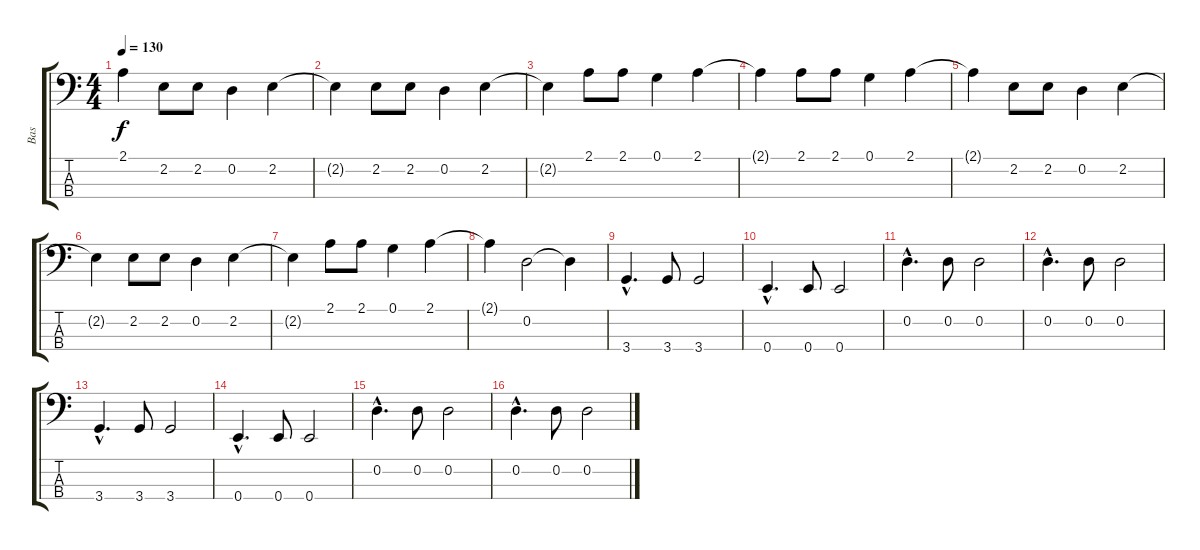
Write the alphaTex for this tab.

\track ("Bas" "Bas") {instrument acousticbass}
\staff {score tabs}
\tuning (G2 D2 A1 E1) {hide}
\ts (4 4)
\tempo 130
\clef f4
\ks c
2.1{t}.4{dy f} 2.2.8 2.2.8 0.2.4 2.2.4 |
2.2{t}.4 2.2.8 2.2.8 0.2.4 2.2.4 |
2.2{t}.4 2.1.8 2.1.8 0.1.4 2.1.4 |
2.1{t}.4 2.1.8 2.1.8 0.1.4 2.1.4 |
2.1{t}.4 2.2.8 2.2.8 0.2.4 2.2.4 |
2.2{t}.4 2.2.8 2.2.8 0.2.4 2.2.4 |
2.2{t}.4 2.1.8 2.1.8 0.1.4 2.1.4 |
2.1{t}.4 0.2.2 0.2{t}.4 |
3.4{hac}.4{d} 3.4.8 3.4.2 |
0.4{hac}.4{d} 0.4.8 0.4.2 |
0.2{hac}.4{d} 0.2.8 0.2.2 |
0.2{hac}.4{d} 0.2.8 0.2.2 |
3.4{hac}.4{d} 3.4.8 3.4.2 |
0.4{hac}.4{d} 0.4.8 0.4.2 |
0.2{hac}.4{d} 0.2.8 0.2.2 |
0.2{hac}.4{d} 0.2.8 0.2.2
